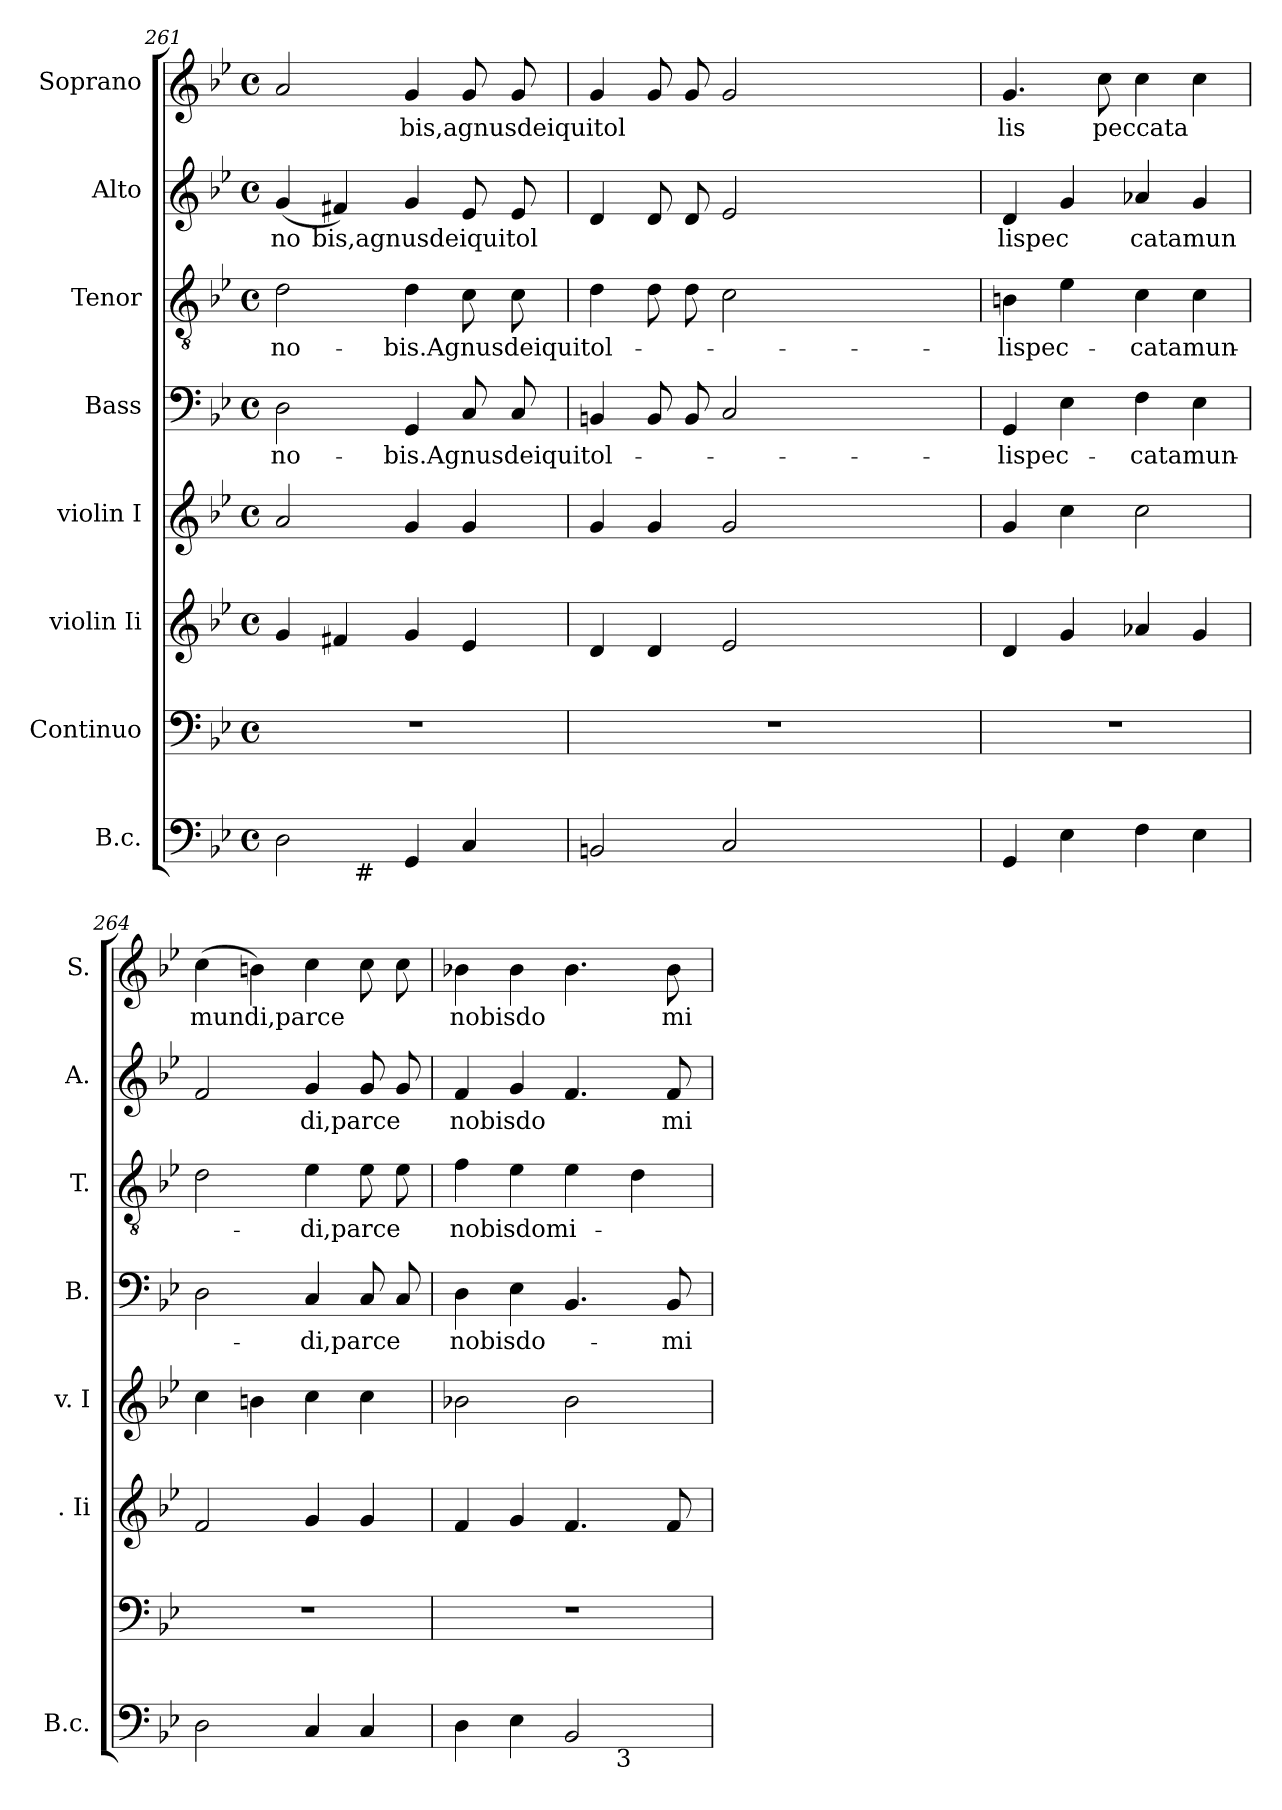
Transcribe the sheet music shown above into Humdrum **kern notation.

**kern	**kern	**kern	**kern	**kern	**text	**kern	**text	**kern	**text	**kern	**text
*part8	*part7	*part6	*part5	*part4	*part4	*part3	*part3	*part2	*part2	*part1	*part1
*staff8	*staff7	*staff6	*staff5	*staff4	*staff4	*staff3	*staff3	*staff2	*staff2	*staff1	*staff1
*I"B.c.	*I"Continuo	*I"violin Ii	*I"violin I	*I"Bass	*	*I"Tenor	*	*I"Alto	*	*I"Soprano	*
*I'B.c.	*	*I'. Ii	*I'v. I	*I'B.	*	*I'T.	*	*I'A.	*	*I'S.	*
*clefF4	*clefF4	*clefG2	*clefG2	*clefF4	*	*clefGv2	*	*clefG2	*	*clefG2	*
*k[b-e-]	*k[b-e-]	*k[b-e-]	*k[b-e-]	*k[b-e-]	*	*k[b-e-]	*	*k[b-e-]	*	*k[b-e-]	*
*B-:	*B-:	*B-:	*B-:	*B-:	*	*B-:	*	*B-:	*	*B-:	*
*M4/4	*M4/4	*M4/4	*M4/4	*M4/4	*	*M4/4	*	*M4/4	*	*M4/4	*
*met(c)	*met(c)	*met(c)	*met(c)	*met(c)	*	*met(c)	*	*met(c)	*	*met(c)	*
=261	=261	=261	=261	=261	=261	=261	=261	=261	=261	=261	=261
!	!	!	!	!	!LO:LY:b:cj	!	!LO:LY:b:cj	!	!LO:LY:b	!	!
*^	*	*	*	*	*	*	*	*	*	*	*
2D<\	4ryy	1r	4g/	2a/	2D\	no-	2d\	no-	(<4g/	no	2a/	.
!	!	!	!	!	!	!	!	!	!	!LO:LY:b	!	!
.	32.ryy	.	4f#X/	.	.	.	.	.	4f#X/)	bis,agnusdeiquitol	.	.
!	!LO:TX:b:t=#	!	!	!	!	!	!	!	!	!	!	!
.	2ryy	.	.	.	.	.	.	.	.	.	.	.
!	!	!	!	!	!	!LO:LY:b	!	!LO:LY:b	!	!	!	!LO:LY:b
4GG/	.	.	4g/	4g/	4GG/	-bis.Agnusdeiquitol-	4d\	-bis.Agnusdeiquitol-	4g/	.	4g/	bis,agnusdeiquitol
4C/	.	.	4e-/	4g/	8C/	.	8c\	.	8e-/	.	8g/	.
.	8ryy	.	.	.	.	.	.	.	.	.	.	.
.	.	.	.	.	8C/	.	8c\	.	8e-/	.	8g/	.
.	16ryy	.	.	.	.	.	.	.	.	.	.	.
.	64ryy	.	.	.	.	.	.	.	.	.	.	.
*v	*v	*	*	*	*	*	*	*	*	*	*	*
=262	=262	=262	=262	=262	=262	=262	=262	=262	=262	=262	=262
2BBn/	1r	4d/	4g/	4BBn/	.	4d\	.	4d/	.	4g/	.
.	.	4d/	4g/	8BB/	.	8d\	.	8d/	.	8g/	.
.	.	.	.	8BB/	.	8d\	.	8d/	.	8g/	.
2C/	.	2e-/	2g/	2C/	.	2c\	.	2e-/	.	2g/	.
=263	=263	=263	=263	=263	=263	=263	=263	=263	=263	=263	=263
!	!	!	!	!	!LO:LY:b	!	!LO:LY:b	!	!LO:LY:b	!	!LO:LY:b:cj
4GG/	1r	4d/	4g/	4GG/	-lispec-	4Bn\	-lispec-	4d/	lispec	4.g/	lis
4E-\	.	4g/	4cc\	4E-\	.	4e-\	.	4g/	.	.	.
!	!	!	!	!	!	!	!	!	!	!	!LO:LY:b
.	.	.	.	.	.	.	.	.	.	8cc\	peccata
!	!	!	!	!	!LO:LY:b	!	!LO:LY:b	!	!LO:LY:b	!	!
4F\	.	4a-X/	2cc\	4F\	-catamun-	4c\	-catamun-	4a-X/	catamun	4cc\	.
4E-<\	.	4g/	.	4E-\	.	4c\	.	4g/	.	4cc\	.
=264	=264	=264	=264	=264	=264	=264	=264	=264	=264	=264	=264
!	!	!	!	!	!	!	!	!	!	!	!LO:LY:b
2D\	1r	2f/	4cc\	2D\	.	2d\	.	2f/	.	(>4cc\	mundi,parce
.	.	.	4bn\	.	.	.	.	.	.	4bn\)	.
!	!	!	!	!	!LO:LY:b	!	!LO:LY:b	!	!LO:LY:b	!	!
4C/	.	4g/	4cc\	4C/	-di,parce	4e-\	-di,parce	4g/	di,parce	4cc\	.
4C/	.	4g/	4cc\	8C/	.	8e-\	.	8g/	.	8cc\	.
.	.	.	.	8C/	.	8e-\	.	8g/	.	8cc\	.
=265	=265	=265	=265	=265	=265	=265	=265	=265	=265	=265	=265
!	!	!	!	!	!LO:LY:b	!	!LO:LY:b	!	!LO:LY:b	!	!LO:LY:b
*^	*	*	*	*	*	*	*	*	*	*	*
4D<\	2ryy	1r	4f/	2b-X\	4D\	nobisdo-	4f\	nobisdomi-	4f/	nobisdo	4b-X\	nobisdo
4E-\	.	.	4g/	.	4E-\	.	4e-\	.	4g/	.	4b-\	.
2BB-</	8..ryy	.	4.f/	2b-\	4.BB-/	.	4e-\	.	4.f/	.	4.b-\	.
!	!LO:TX:b:t=3	!	!	!	!	!	!	!	!	!	!	!
.	4ryy	.	.	.	.	.	.	.	.	.	.	.
.	.	.	.	.	.	.	4d\	.	.	.	.	.
!	!	!	!	!	!	!LO:LY:b:cj	!	!	!	!LO:LY:b:cj	!	!LO:LY:b:cj
.	.	.	8f/	.	8BB-/	-mi-	.	.	8f/	mi	8b-\	mi
.	32ryy	.	.	.	.	.	.	.	.	.	.	.
*v	*v	*	*	*	*	*	*	*	*	*	*	*
=	=	=	=	=	=	=	=	=	=	=	=
*-	*-	*-	*-	*-	*-	*-	*-	*-	*-	*-	*-
